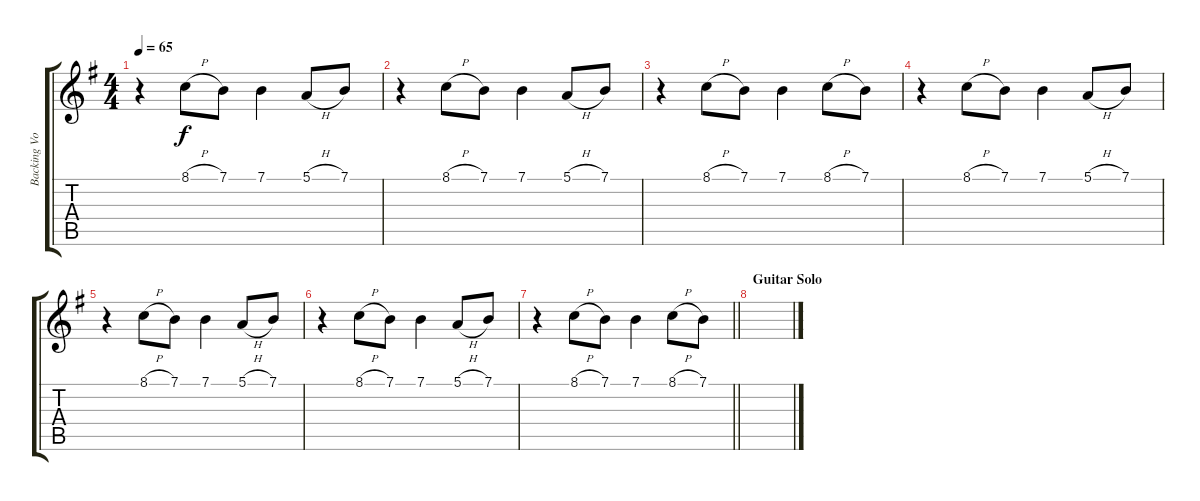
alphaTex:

\track ("Backing Vocals - Ben Johnston" "Backing Vo") {instrument altosax}
\staff {score tabs}
\tuning (E4 B3 G3 D3 A2 E2) {hide}
\ts (4 4)
\tempo 65
\clef g2
\ks g
r.4{dy f} 8.1{h}.8 7.1.8 7.1.4 5.1{h}.8 7.1.8 |
r.4 8.1{h}.8 7.1.8 7.1.4 5.1{h}.8 7.1.8 |
r.4 8.1{h}.8 7.1.8 7.1.4 8.1{h}.8 7.1.8 |
r.4 8.1{h}.8 7.1.8 7.1.4 5.1{h}.8 7.1.8 |
r.4 8.1{h}.8 7.1.8 7.1.4 5.1{h}.8 7.1.8 |
r.4 8.1{h}.8 7.1.8 7.1.4 5.1{h}.8 7.1.8 |
\barLineRight lightlight
r.4 8.1{h}.8 7.1.8 7.1.4 8.1{h}.8 7.1.8 |
\section ("" "Guitar Solo")
